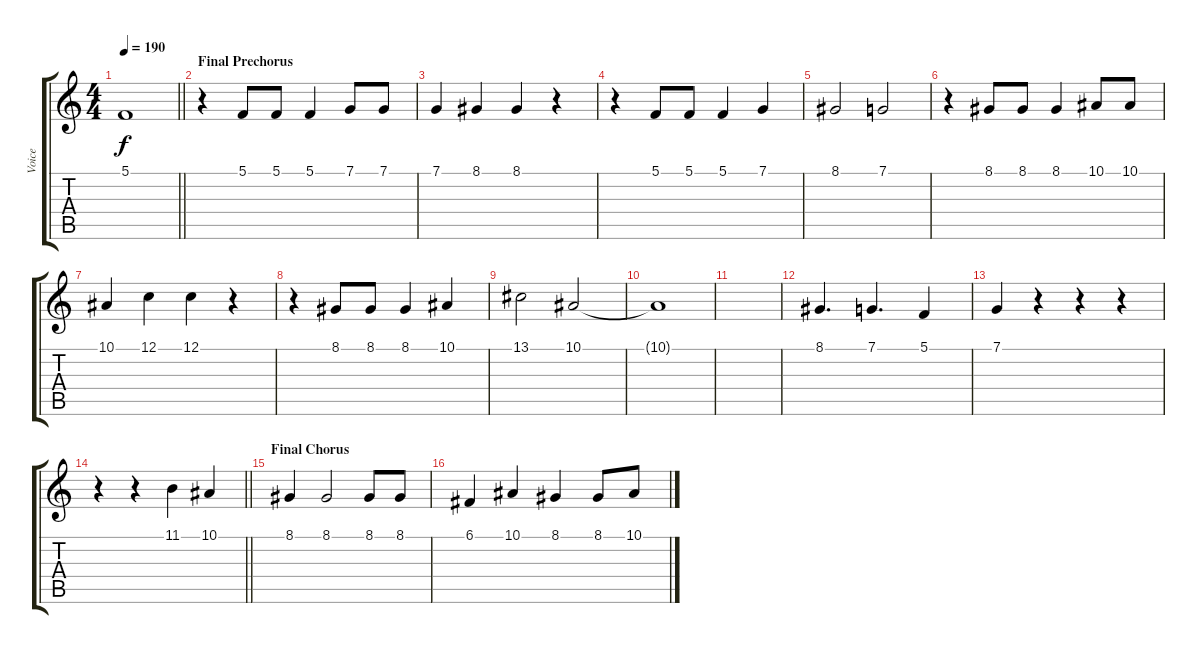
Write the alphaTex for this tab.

\track ("Voice" "Voice") {instrument lead6voice}
\staff {score tabs}
\tuning (C4 G3 Eb3 Bb2 F2 C2) {hide}
\ts (4 4)
\tempo 190
\clef g2
\barLineRight lightlight
\ks c
5.1{t}.1{dy f} |
\section ("" "Final Prechorus")
r.4 5.1.8 5.1.8 5.1.4 7.1.8 7.1.8 |
7.1.4 8.1.4 8.1.4 r.4 |
r.4 5.1.8 5.1.8 5.1.4 7.1.4 |
8.1.2 7.1.2 |
r.4 8.1.8 8.1.8 8.1.4 10.1.8 10.1.8 |
10.1.4 12.1.4 12.1.4 r.4 |
r.4 8.1.8 8.1.8 8.1.4 10.1.4 |
13.1.2 10.1.2 |
10.1{t}.1 |
|
8.1.4{d} 7.1.4{d} 5.1.4 |
7.1.4 r.4 r.4 r.4 |
\barLineRight lightlight
r.4 r.4 11.1.4 10.1.4 |
\section ("" "Final Chorus")
8.1.4 8.1.2 8.1.8 8.1.8 |
6.1.4 10.1.4 8.1.4 8.1.8 10.1.8
